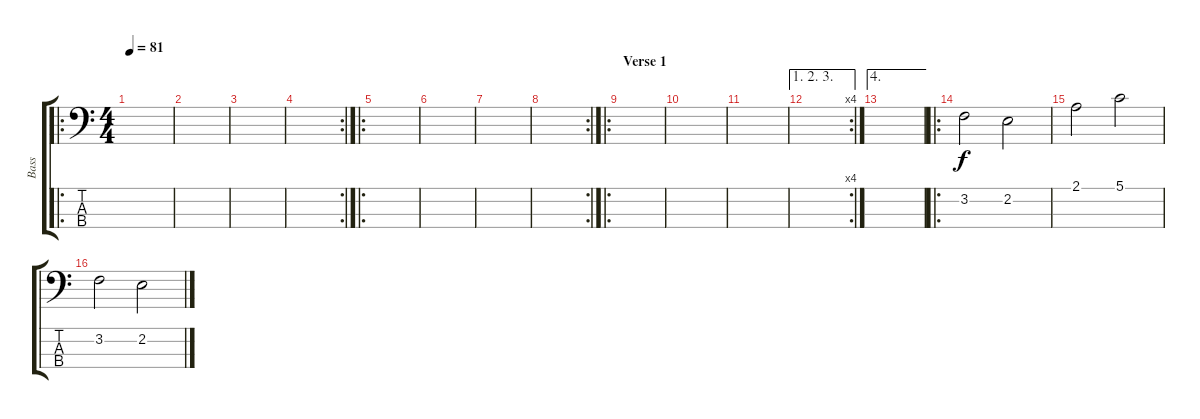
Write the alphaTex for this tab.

\track ("Bass" "Bass") {instrument electricbassfinger}
\staff {score tabs}
\tuning (G2 D2 A1 E1) {hide}
\ro
\ts (4 4)
\tempo 81
\clef f4
\ks c
|
|
|
\rc 2
|
\ro
|
|
|
\rc 2
|
\ro
\section ("" "Verse 1")
|
|
|
\ae (1 2 3)
\rc 4
|
\ae 4
|
\ro
3.2.2 2.2.2 |
2.1.2 5.1.2 |
3.2.2 2.2.2
